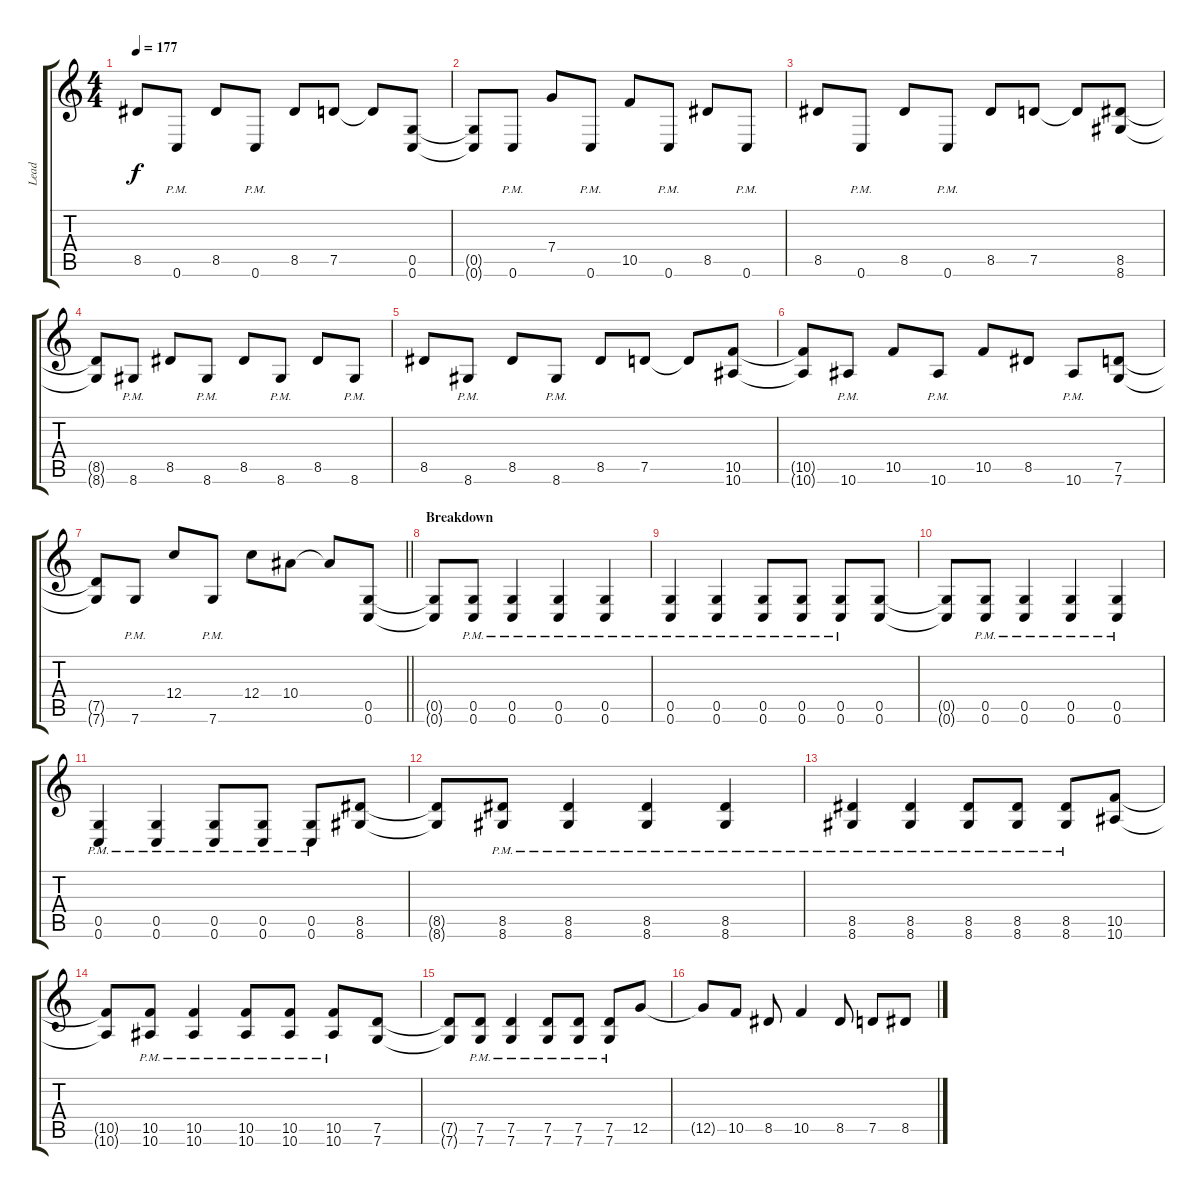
\track ("Lead" "Lead") {instrument distortionguitar}
\staff {score tabs}
\tuning (D4 A3 F3 C3 G2 C2) {hide}
\ts (4 4)
\tempo 177
\clef g2
\ks c
8.5.8{dy f} 0.6{pm}.8 8.5.8 0.6{pm}.8 8.5.8 7.5.8 7.5{t}.8 (0.5 0.6).8 |
(0.5{t} 0.6{t}).8 0.6{pm}.8 7.4.8 0.6{pm}.8 10.5.8 0.6{pm}.8 8.5.8 0.6{pm}.8 |
8.5.8 0.6{pm}.8 8.5.8 0.6{pm}.8 8.5.8 7.5.8 7.5{t}.8 (8.5 8.6).8 |
(8.5{t} 8.6{t}).8 8.6{pm}.8 8.5.8 8.6{pm}.8 8.5.8 8.6{pm}.8 8.5.8 8.6{pm}.8 |
8.5.8 8.6{pm}.8 8.5.8 8.6{pm}.8 8.5.8 7.5.8 7.5{t}.8 (10.5 10.6).8 |
(10.5{t} 10.6{t}).8 10.6{pm}.8 10.5.8 10.6{pm}.8 10.5.8 8.5.8 10.6{pm}.8 (7.5 7.6).8 |
\barLineRight lightlight
(7.5{t} 7.6{t}).8 7.6{pm}.8 12.4.8 7.6{pm}.8 12.4.8 10.4.8 10.4{t}.8 (0.5 0.6).8 |
\section ("" "Breakdown")
(0.5{t} 0.6{t}).8 (0.5{pm} 0.6{pm}).8 (0.5{pm} 0.6{pm}).4 (0.5{pm} 0.6{pm}).4 (0.5{pm} 0.6{pm}).4 |
(0.5{pm} 0.6{pm}).4 (0.5{pm} 0.6{pm}).4 (0.5{pm} 0.6{pm}).8 (0.5{pm} 0.6{pm}).8 (0.5{pm} 0.6{pm}).8 (0.5 0.6).8 |
(0.5{t} 0.6{t}).8 (0.5{pm} 0.6{pm}).8 (0.5{pm} 0.6{pm}).4 (0.5{pm} 0.6{pm}).4 (0.5{pm} 0.6{pm}).4 |
(0.5{pm} 0.6{pm}).4 (0.5{pm} 0.6{pm}).4 (0.5{pm} 0.6{pm}).8 (0.5{pm} 0.6{pm}).8 (0.5{pm} 0.6{pm}).8 (8.5 8.6).8 |
(8.5{t} 8.6{t}).8 (8.5{pm} 8.6{pm}).8 (8.5{pm} 8.6{pm}).4 (8.5{pm} 8.6{pm}).4 (8.5{pm} 8.6{pm}).4 |
(8.5{pm} 8.6{pm}).4 (8.5{pm} 8.6{pm}).4 (8.5{pm} 8.6{pm}).8 (8.5{pm} 8.6{pm}).8 (8.5{pm} 8.6{pm}).8 (10.5 10.6).8 |
(10.5{t} 10.6{t}).8 (10.5{pm} 10.6{pm}).8 (10.5{pm} 10.6{pm}).4 (10.5{pm} 10.6{pm}).8 (10.5{pm} 10.6{pm}).8 (10.5{pm} 10.6{pm}).8 (7.5 7.6).8 |
(7.5{t} 7.6{t}).8 (7.5{pm} 7.6{pm}).8 (7.5{pm} 7.6{pm}).4 (7.5{pm} 7.6{pm}).8 (7.5{pm} 7.6{pm}).8 (7.5{pm} 7.6{pm}).8 12.5.8 |
12.5{t}.8 10.5.8 8.5.8 10.5.4 8.5.8 7.5.8 8.5.8
